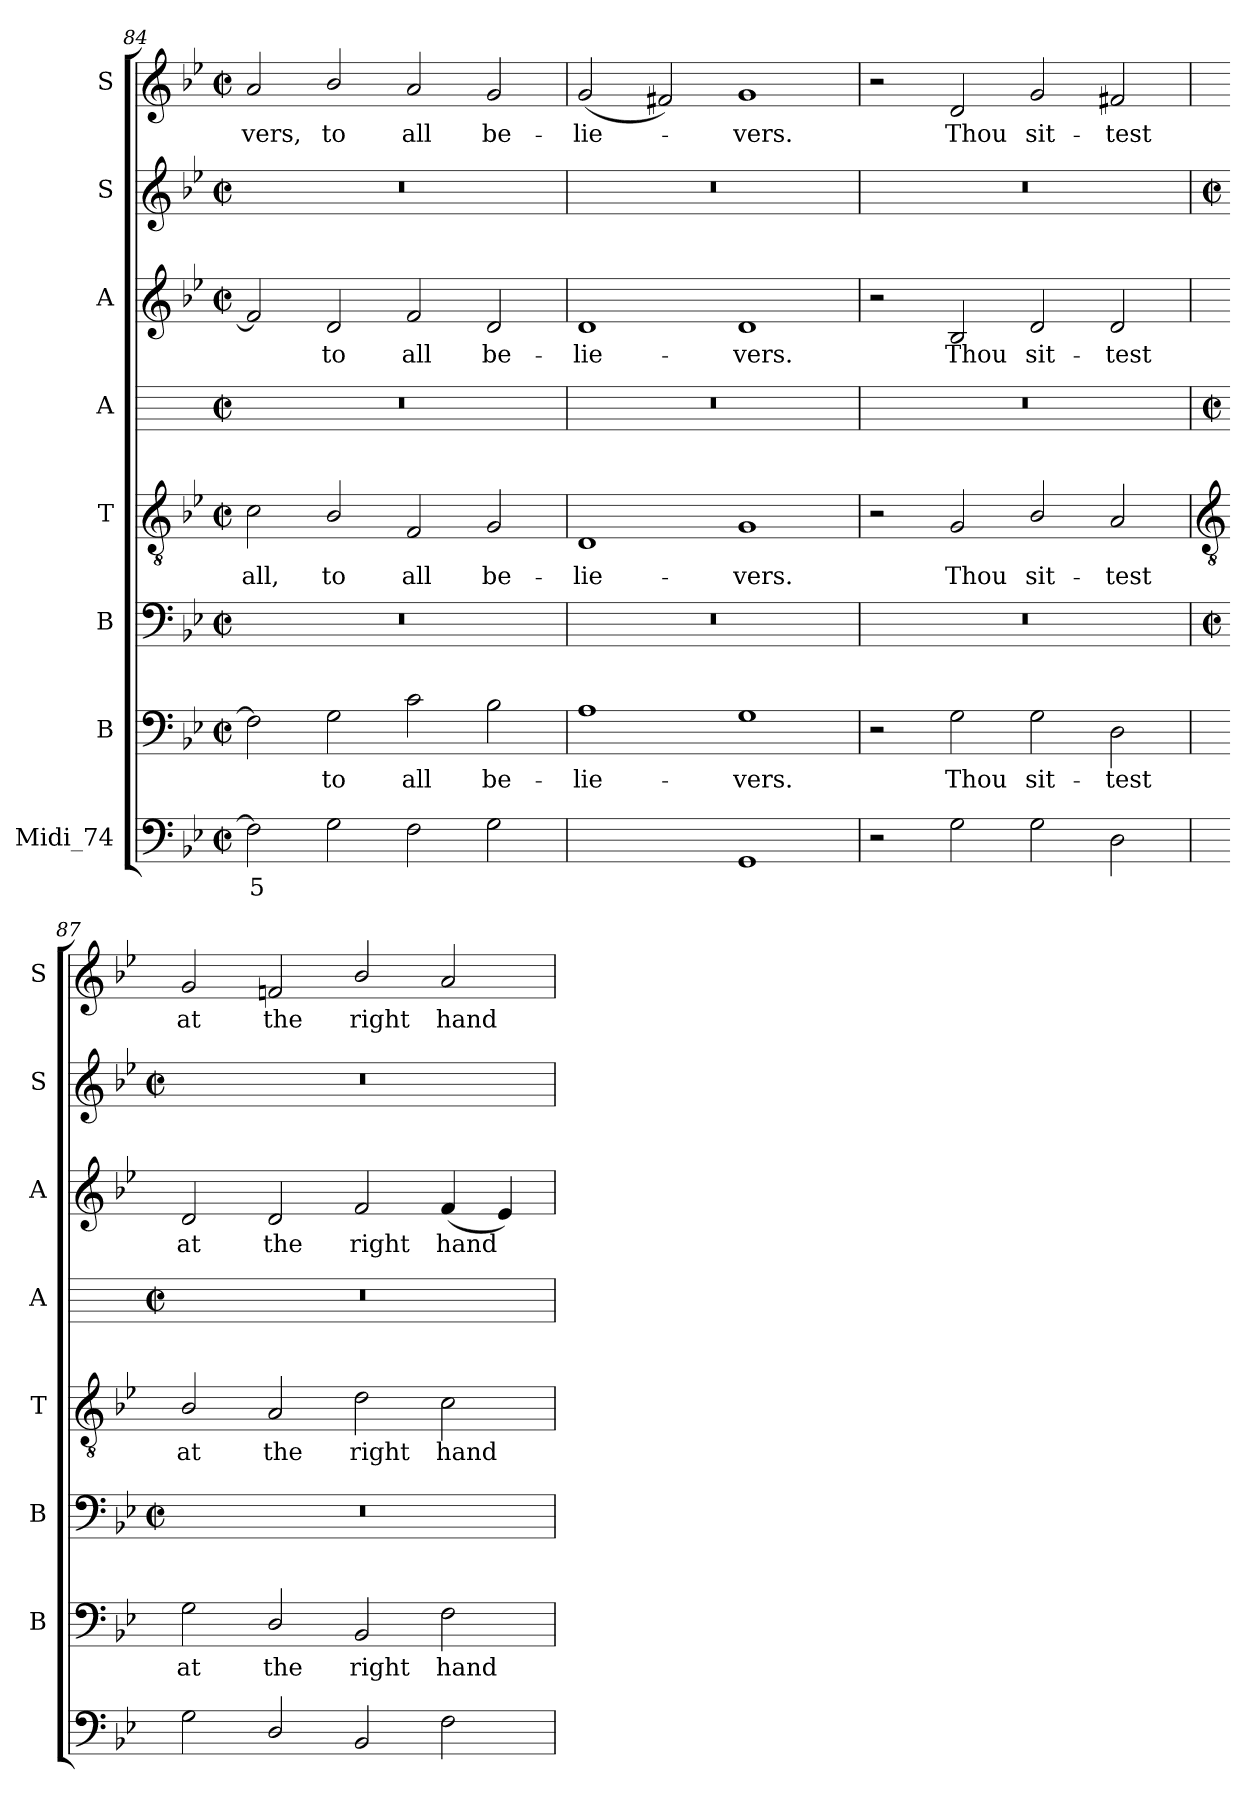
**kern	**text	**kern	**text	**kern	**kern	**text	**kern	**kern	**text	**kern	**kern	**text
*part8	*part8	*part7	*part7	*part6	*part5	*part5	*part4	*part3	*part3	*part2	*part1	*part1
*staff8	*staff8	*staff7	*staff7	*staff6	*staff5	*staff5	*staff4	*staff3	*staff3	*staff2	*staff1	*staff1
*I"Midi_74	*	*I"B	*	*I"B	*I"T	*	*I"A	*I"A	*	*I"S	*I"S	*
*	*	*I'B	*	*I'B	*I'T	*	*I'A	*I'A	*	*I'S	*I'S	*
*clefF4	*	*clefF4	*	*clefF4	*clefGv2	*	*	*clefG2	*	*clefG2	*clefG2	*
*k[b-e-]	*	*k[b-e-]	*	*k[b-e-]	*k[b-e-]	*	*	*k[b-e-]	*	*k[b-e-]	*k[b-e-]	*
*B-:	*	*B-:	*	*B-:	*B-:	*	*	*B-:	*	*B-:	*B-:	*
*M4/2	*	*M4/2	*	*M4/2	*M4/2	*	*M4/2	*M4/2	*	*M4/2	*M4/2	*
*met(c|)	*	*met(c|)	*	*met(c|)	*met(c|)	*	*met(c|)	*met(c|)	*	*met(c|)	*met(c|)	*
=84	=84	=84	=84	=84	=84	=84	=84	=84	=84	=84	=84	=84
!	!LO:LY:b	!	!	!	!	!LO:LY:b	!	!	!	!	!	!LO:LY:b
2F]	5	2F]	.	0r	2c	all,	0r	2f]	.	0r	2a	vers,
!	!	!	!LO:LY:b	!	!	!LO:LY:b	!	!	!LO:LY:b	!	!	!LO:LY:b
2G	.	2G	to	.	2B-/	to	.	2d	to	.	2b-/	to
!	!	!	!LO:LY:b	!	!	!LO:LY:b	!	!	!LO:LY:b	!	!	!LO:LY:b
2F	.	2c	all	.	2F	all	.	2f	all	.	2a	all
!	!	!	!LO:LY:b	!	!	!LO:LY:b	!	!	!LO:LY:b	!	!	!LO:LY:b
2G	.	2B-	be-	.	2G	be-	.	2d	be-	.	2g	be-
=85	=85	=85	=85	=85	=85	=85	=85	=85	=85	=85	=85	=85
!	!LO:LY:b	!	!LO:LY:b	!	!	!LO:LY:b	!	!	!LO:LY:b	!	!	!LO:LY:b
[2Dyy	4	1A	-lie-	0r	1D	-lie-	0r	1d	-lie-	0r	(<2g	-lie-
!	!LO:LY:b	!	!	!	!	!	!	!	!	!	!	!
2Dyy]	3	.	.	.	.	.	.	.	.	.	2f#X)	.
!	!	!	!LO:LY:b	!	!	!LO:LY:b	!	!	!LO:LY:b	!	!	!LO:LY:b
1GG	.	1G	-vers.	.	1G	-vers.	.	1d	-vers.	.	1g	vers.
=86	=86	=86	=86	=86	=86	=86	=86	=86	=86	=86	=86	=86
2r	.	2r	.	0r	2r	.	0r	2r	.	0r	2r	.
!	!	!	!LO:LY:b	!	!	!LO:LY:b	!	!	!LO:LY:b	!	!	!LO:LY:b
2G	.	2G	Thou	.	2G	Thou	.	2B-	Thou	.	2d	Thou
!	!	!	!LO:LY:b	!	!	!LO:LY:b	!	!	!LO:LY:b	!	!	!LO:LY:b
2G	.	2G	sit-	.	2B-/	sit-	.	2d	sit-	.	2g	sit-
!	!	!	!LO:LY:b	!	!	!LO:LY:b	!	!	!LO:LY:b	!	!	!LO:LY:b
2D	.	2D	-test	.	2A	-test	.	2d	-test	.	2f#X	-test
!!LO:LB:g=z
=87	=87	=87	=87	=87	=87	=87	=87	=87	=87	=87	=87	=87
*	*	*	*	*	*clefGv2	*	*	*	*	*	*	*
*	*	*	*	*M4/2	*	*	*M4/2	*	*	*M4/2	*	*
*	*	*	*	*met(c|)	*	*	*met(c|)	*	*	*met(c|)	*	*
!	!	!	!LO:LY:b	!	!	!LO:LY:b	!	!	!LO:LY:b	!	!	!LO:LY:b
2G	.	2G	at	0r	2B-/	at	0r	2d	at	0r	2g	at
!	!	!	!LO:LY:b	!	!	!LO:LY:b	!	!	!LO:LY:b	!	!	!LO:LY:b
2D/	.	2D/	the	.	2A	the	.	2d	the	.	2fn	the
!	!	!	!LO:LY:b	!	!	!LO:LY:b	!	!	!LO:LY:b	!	!	!LO:LY:b
2BB-	.	2BB-	right	.	2d	right	.	2f	right	.	2b-/	right
!	!	!	!LO:LY:b	!	!	!LO:LY:b	!	!	!LO:LY:b	!	!	!LO:LY:b
2F	.	2F	hand	.	2c	hand	.	(<4f	hand	.	2a	hand
.	.	.	.	.	.	.	.	4e-)	.	.	.	.
=	=	=	=	=	=	=	=	=	=	=	=	=
*-	*-	*-	*-	*-	*-	*-	*-	*-	*-	*-	*-	*-
